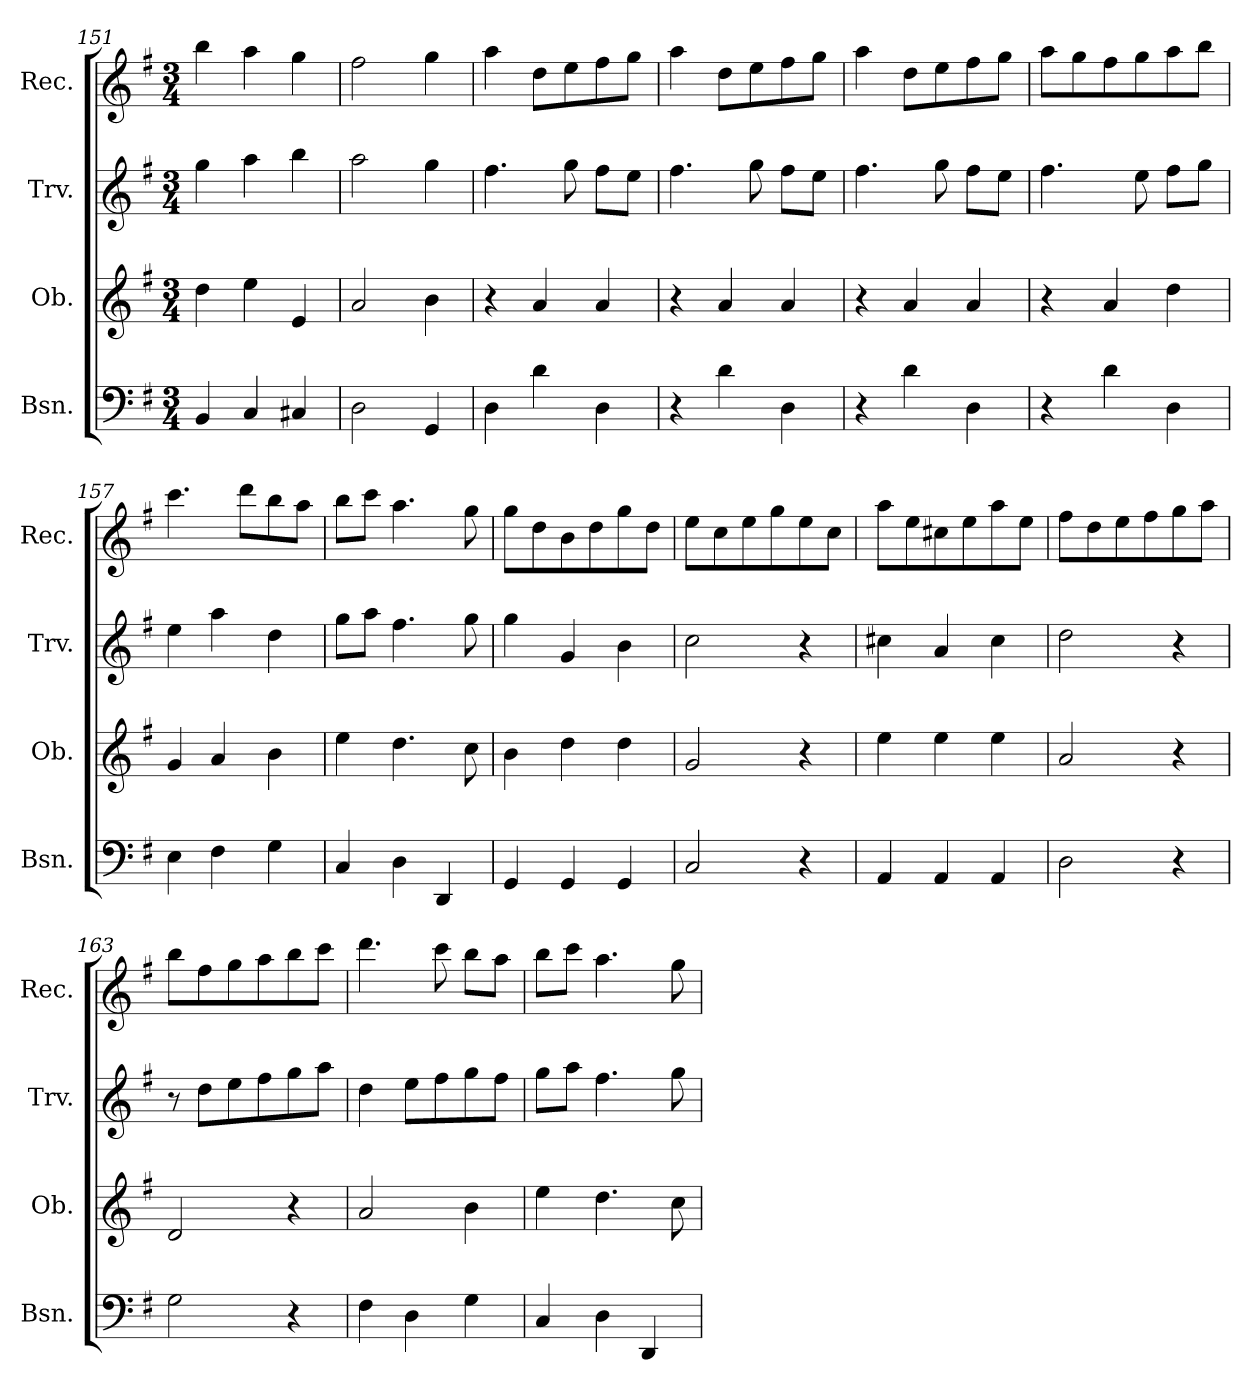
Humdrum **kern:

**kern	**kern	**kern	**kern
*part4	*part3	*part2	*part1
*staff4	*staff3	*staff2	*staff1
*I"Bsn.	*I"Ob.	*I"Trv.	*I"Rec.
*I'Bsn.	*I'Ob.	*I'Trv.	*I'Rec.
*clefF4	*clefG2	*clefG2	*clefG2
*k[f#]	*k[f#]	*k[f#]	*k[f#]
*G:	*G:	*G:	*G:
*M3/4	*M3/4	*M3/4	*M3/4
=151	=151	=151	=151
4BB/	4dd\	4gg\	4bb\
4C/	4ee\	4aa\	4aa\
4C#X/	4e/	4bb\	4gg\
=152	=152	=152	=152
2D\	2a/	2aa\	2ff#\
4GG/	4b\	4gg\	4gg\
=153	=153	=153	=153
4D\	4r	4.ff#\	4aa\
4d\	4a/	.	8dd\L
.	.	8gg\	8ee\
4D\	4a/	8ff#\L	8ff#\
.	.	8ee\J	8gg\J
=154	=154	=154	=154
4r	4r	4.ff#\	4aa\
4d\	4a/	.	8dd\L
.	.	8gg\	8ee\
4D\	4a/	8ff#\L	8ff#\
.	.	8ee\J	8gg\J
!!LO:LB:g=z
=155	=155	=155	=155
4r	4r	4.ff#\	4aa\
4d\	4a/	.	8dd\L
.	.	8gg\	8ee\
4D\	4a/	8ff#\L	8ff#\
.	.	8ee\J	8gg\J
=156	=156	=156	=156
4r	4r	4.ff#\	8aa\L
.	.	.	8gg\
4d\	4a/	.	8ff#\
.	.	8ee\	8gg\
4D\	4dd\	8ff#\L	8aa\
.	.	8gg\J	8bb\J
=157	=157	=157	=157
4E\	4g/	4ee\	4.ccc\
4F#\	4a/	4aa\	.
.	.	.	8ddd\L
4G\	4b\	4dd\	8bb\
.	.	.	8aa\J
=158	=158	=158	=158
4C/	4ee\	8gg\L	8bb\L
.	.	8aa\J	8ccc\J
4D\	4.dd\	4.ff#\	4.aa\
4DD/	.	.	.
.	8cc\	8gg\	8gg\
=159	=159	=159	=159
4GG/	4b\	4gg\	8gg\L
.	.	.	8dd\
4GG/	4dd\	4g/	8b\
.	.	.	8dd\
4GG/	4dd\	4b\	8gg\
.	.	.	8dd\J
=160	=160	=160	=160
2C/	2g/	2cc\	8ee\L
.	.	.	8cc\
.	.	.	8ee\
.	.	.	8gg\
4r	4r	4r	8ee\
.	.	.	8cc\J
=161	=161	=161	=161
4AA/	4ee\	4cc#X\	8aa\L
.	.	.	8ee\
4AA/	4ee\	4a/	8cc#X\
.	.	.	8ee\
4AA/	4ee\	4cc#\	8aa\
.	.	.	8ee\J
=162	=162	=162	=162
2D\	2a/	2dd\	8ff#\L
.	.	.	8dd\
.	.	.	8ee\
.	.	.	8ff#\
4r	4r	4r	8gg\
.	.	.	8aa\J
=163	=163	=163	=163
2G\	2d/	8r	8bb\L
.	.	8dd\L	8ff#\
.	.	8ee\	8gg\
.	.	8ff#\	8aa\
4r	4r	8gg\	8bb\
.	.	8aa\J	8ccc\J
=164	=164	=164	=164
4F#\	2a/	4dd\	4.ddd\
4D\	.	8ee\L	.
.	.	8ff#\	8ccc\
4G\	4b\	8gg\	8bb\L
.	.	8ff#\J	8aa\J
=165	=165	=165	=165
4C/	4ee\	8gg\L	8bb\L
.	.	8aa\J	8ccc\J
4D\	4.dd\	4.ff#\	4.aa\
4DD/	.	.	.
.	8cc\	8gg\	8gg\
=	=	=	=
*-	*-	*-	*-
